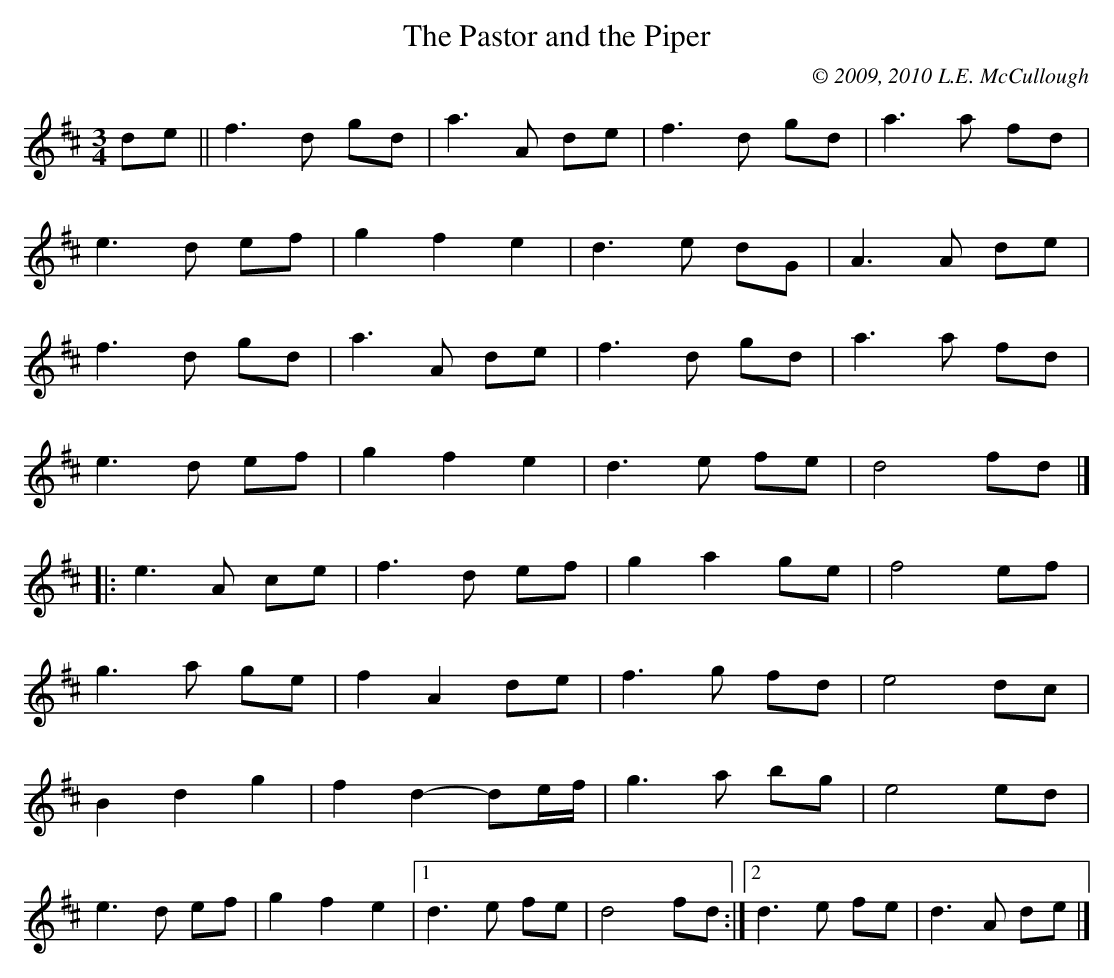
X:1
T:The Pastor and the Piper
C:© 2009, 2010 L.E. McCullough
M:3/4
L:1/8
K:D
de|| f3d gd | a3A de | f3d gd | a3a fd |
e3d ef | g2 f2 e2 | d3e dG | A3A de|
f3d gd | a3A de | f3d gd | a3a fd |
e3d ef | g2 f2 e2 | d3e fe |d4 fd |]
|: e3A ce | f3d ef | g2 a2 ge | f4 ef |
g3a ge | f2 A2 de | f3g fd | e4 dc |
B2 d2 g2 | f2 d2-de/2f/2 | g3a bg | e4 ed |
e3d ef | g2 f2 e2 |1 d3e fe | d4 fd :|2 d3e fe | d3A de |]
